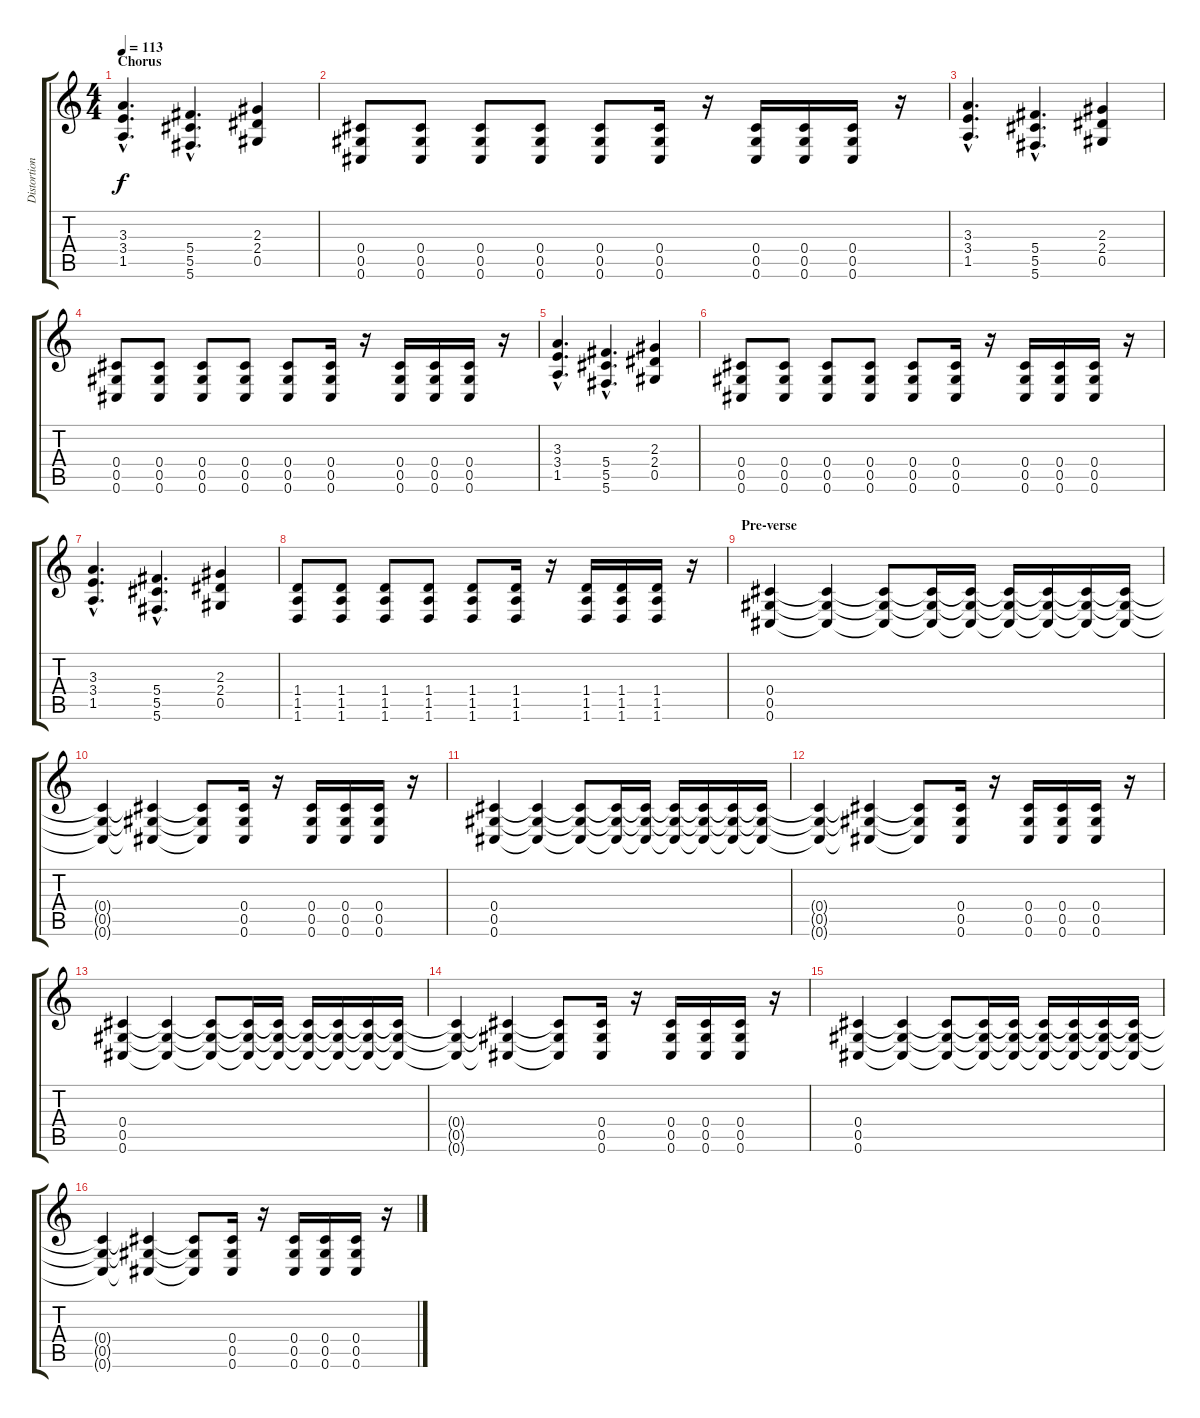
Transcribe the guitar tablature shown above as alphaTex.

\track ("Distortion 1" "Distortion") {instrument overdrivenguitar}
\staff {score tabs}
\tuning (Eb4 Bb3 Gb3 Db3 Ab2 Db2) {hide}
\ts (4 4)
\section ("" "Chorus")
\tempo 113
\clef g2
\ks c
(3.3{hac} 3.4{hac} 1.5{hac}).4{d dy f} (5.4{hac} 5.5{hac} 5.6{hac}).4{d} (2.3 2.4 0.5).4 |
(0.4 0.5 0.6).8 (0.4 0.5 0.6).8 (0.4 0.5 0.6).8 (0.4 0.5 0.6).8 (0.4 0.5 0.6).8 (0.4 0.5 0.6).16 r.16 (0.4 0.5 0.6).16 (0.4 0.5 0.6).16 (0.4 0.5 0.6).16 r.16 |
(3.3{hac} 3.4{hac} 1.5{hac}).4{d} (5.4{hac} 5.5{hac} 5.6{hac}).4{d} (2.3 2.4 0.5).4 |
(0.4 0.5 0.6).8 (0.4 0.5 0.6).8 (0.4 0.5 0.6).8 (0.4 0.5 0.6).8 (0.4 0.5 0.6).8 (0.4 0.5 0.6).16 r.16 (0.4 0.5 0.6).16 (0.4 0.5 0.6).16 (0.4 0.5 0.6).16 r.16 |
(3.3{hac} 3.4{hac} 1.5{hac}).4{d} (5.4{hac} 5.5{hac} 5.6{hac}).4{d} (2.3 2.4 0.5).4 |
(0.4 0.5 0.6).8 (0.4 0.5 0.6).8 (0.4 0.5 0.6).8 (0.4 0.5 0.6).8 (0.4 0.5 0.6).8 (0.4 0.5 0.6).16 r.16 (0.4 0.5 0.6).16 (0.4 0.5 0.6).16 (0.4 0.5 0.6).16 r.16 |
(3.3{hac} 3.4{hac} 1.5{hac}).4{d} (5.4{hac} 5.5{hac} 5.6{hac}).4{d} (2.3 2.4 0.5).4 |
(1.4 1.5 1.6).8 (1.4 1.5 1.6).8 (1.4 1.5 1.6).8 (1.4 1.5 1.6).8 (1.4 1.5 1.6).8 (1.4 1.5 1.6).16 r.16 (1.4 1.5 1.6).16 (1.4 1.5 1.6).16 (1.4 1.5 1.6).16 r.16 |
\section ("" "Pre-verse")
(0.4 0.5 0.6).4 (0.4{t} 0.5{t} 0.6{t}).4 (0.4{t} 0.5{t} 0.6{t}).8 (0.4{t} 0.5{t} 0.6{t}).16 (0.4{t} 0.5{t} 0.6{t}).16 (0.4{t} 0.5{t} 0.6{t}).16 (0.4{t} 0.5{t} 0.6{t}).16 (0.4{t} 0.5{t} 0.6{t}).16 (0.4{t} 0.5{t} 0.6{t}).16 |
(0.4{t} 0.5{t} 0.6{t}).4 (0.4{t} 0.5{t} 0.6{t}).4 (0.4{t} 0.5{t} 0.6{t}).8 (0.4 0.5 0.6).16 r.16 (0.4 0.5 0.6).16 (0.4 0.5 0.6).16 (0.4 0.5 0.6).16 r.16 |
(0.4 0.5 0.6).4 (0.4{t} 0.5{t} 0.6{t}).4 (0.4{t} 0.5{t} 0.6{t}).8 (0.4{t} 0.5{t} 0.6{t}).16 (0.4{t} 0.5{t} 0.6{t}).16 (0.4{t} 0.5{t} 0.6{t}).16 (0.4{t} 0.5{t} 0.6{t}).16 (0.4{t} 0.5{t} 0.6{t}).16 (0.4{t} 0.5{t} 0.6{t}).16 |
(0.4{t} 0.5{t} 0.6{t}).4 (0.4{t} 0.5{t} 0.6{t}).4 (0.4{t} 0.5{t} 0.6{t}).8 (0.4 0.5 0.6).16 r.16 (0.4 0.5 0.6).16 (0.4 0.5 0.6).16 (0.4 0.5 0.6).16 r.16 |
(0.4 0.5 0.6).4 (0.4{t} 0.5{t} 0.6{t}).4 (0.4{t} 0.5{t} 0.6{t}).8 (0.4{t} 0.5{t} 0.6{t}).16 (0.4{t} 0.5{t} 0.6{t}).16 (0.4{t} 0.5{t} 0.6{t}).16 (0.4{t} 0.5{t} 0.6{t}).16 (0.4{t} 0.5{t} 0.6{t}).16 (0.4{t} 0.5{t} 0.6{t}).16 |
(0.4{t} 0.5{t} 0.6{t}).4 (0.4{t} 0.5{t} 0.6{t}).4 (0.4{t} 0.5{t} 0.6{t}).8 (0.4 0.5 0.6).16 r.16 (0.4 0.5 0.6).16 (0.4 0.5 0.6).16 (0.4 0.5 0.6).16 r.16 |
(0.4 0.5 0.6).4 (0.4{t} 0.5{t} 0.6{t}).4 (0.4{t} 0.5{t} 0.6{t}).8 (0.4{t} 0.5{t} 0.6{t}).16 (0.4{t} 0.5{t} 0.6{t}).16 (0.4{t} 0.5{t} 0.6{t}).16 (0.4{t} 0.5{t} 0.6{t}).16 (0.4{t} 0.5{t} 0.6{t}).16 (0.4{t} 0.5{t} 0.6{t}).16 |
(0.4{t} 0.5{t} 0.6{t}).4 (0.4{t} 0.5{t} 0.6{t}).4 (0.4{t} 0.5{t} 0.6{t}).8 (0.4 0.5 0.6).16 r.16 (0.4 0.5 0.6).16 (0.4 0.5 0.6).16 (0.4 0.5 0.6).16 r.16
